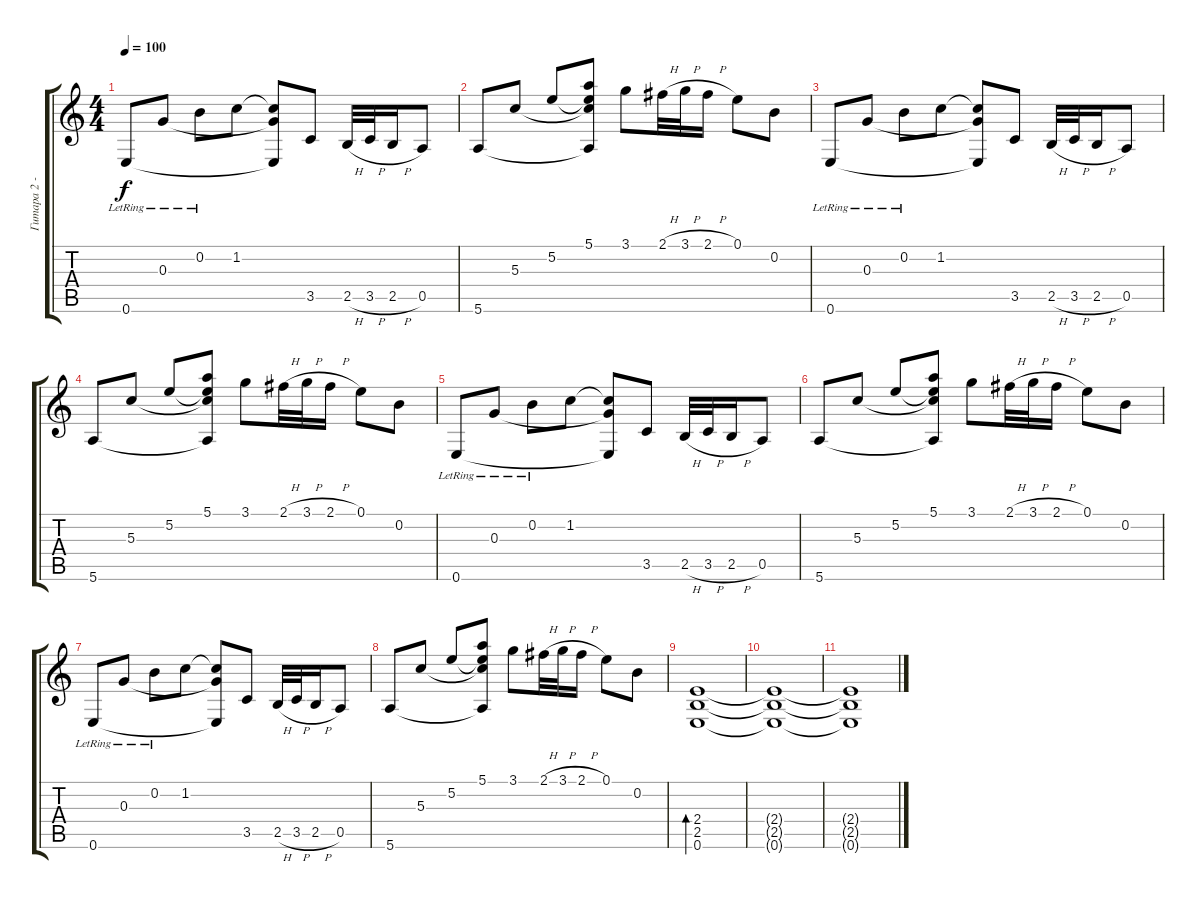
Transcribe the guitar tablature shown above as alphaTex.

\track ("Гитара 2 - Рисунок" "Гитара 2 -") {instrument acousticguitarsteel}
\staff {score tabs}
\tuning (E4 B3 G3 D3 A2 E2) {hide}
\ts (4 4)
\tempo 100
\clef g2
\ks c
0.6{lr}.8{dy f} 0.3{lr}.8 0.2{lr}.8 1.2.8 (1.2{t} 0.3{t} 0.6{t}).8 3.5.8 2.5{h}.32 3.5{h}.32 2.5{h}.16 0.5.8 |
5.6.8 5.3.8 5.2.8 (5.1 5.2{t} 5.3{t} 5.6{t}).8 3.1.8 2.1{h}.32 3.1{h}.32 2.1{h}.16 0.1.8 0.2.8 |
0.6{lr}.8 0.3{lr}.8 0.2{lr}.8 1.2.8 (1.2{t} 0.3{t} 0.6{t}).8 3.5.8 2.5{h}.32 3.5{h}.32 2.5{h}.16 0.5.8 |
5.6.8 5.3.8 5.2.8 (5.1 5.2{t} 5.3{t} 5.6{t}).8 3.1.8 2.1{h}.32 3.1{h}.32 2.1{h}.16 0.1.8 0.2.8 |
0.6{lr}.8 0.3{lr}.8 0.2{lr}.8 1.2.8 (1.2{t} 0.3{t} 0.6{t}).8 3.5.8 2.5{h}.32 3.5{h}.32 2.5{h}.16 0.5.8 |
5.6.8 5.3.8 5.2.8 (5.1 5.2{t} 5.3{t} 5.6{t}).8 3.1.8 2.1{h}.32 3.1{h}.32 2.1{h}.16 0.1.8 0.2.8 |
0.6{lr}.8 0.3{lr}.8 0.2{lr}.8 1.2.8 (1.2{t} 0.3{t} 0.6{t}).8 3.5.8 2.5{h}.32 3.5{h}.32 2.5{h}.16 0.5.8 |
5.6.8 5.3.8 5.2.8 (5.1 5.2{t} 5.3{t} 5.6{t}).8 3.1.8 2.1{h}.32 3.1{h}.32 2.1{h}.16 0.1.8 0.2.8 |
(2.4 2.5 0.6).1{bd 30} |
(2.4{t} 2.5{t} 0.6{t}).1 |
(2.4{t} 2.5{t} 0.6{t}).1
